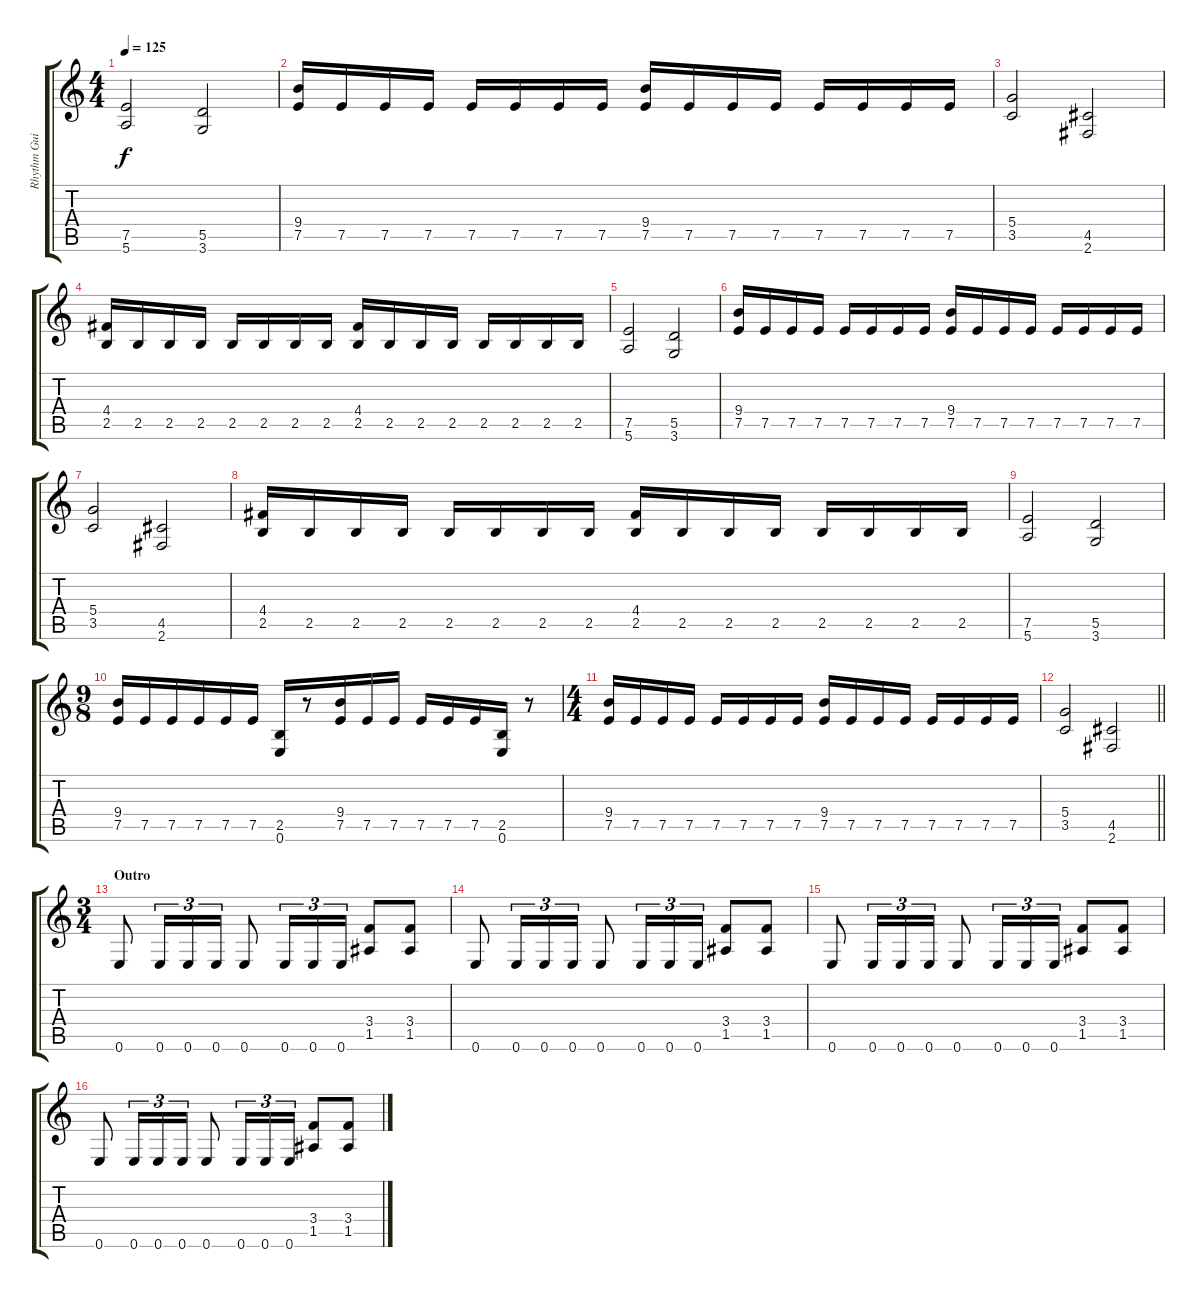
\track ("Rhythm Guitar" "Rhythm Gui") {instrument distortionguitar}
\staff {score tabs}
\tuning (E4 B3 G3 D3 A2 E2) {hide}
\ts (4 4)
\tempo 125
\clef g2
\ks c
(7.5 5.6).2{dy f} (5.5 3.6).2 |
(9.4 7.5).16 7.5.16 7.5.16 7.5.16 7.5.16 7.5.16 7.5.16 7.5.16 (9.4 7.5).16 7.5.16 7.5.16 7.5.16 7.5.16 7.5.16 7.5.16 7.5.16 |
(5.4 3.5).2 (4.5 2.6).2 |
(4.4 2.5).16 2.5.16 2.5.16 2.5.16 2.5.16 2.5.16 2.5.16 2.5.16 (4.4 2.5).16 2.5.16 2.5.16 2.5.16 2.5.16 2.5.16 2.5.16 2.5.16 |
(7.5 5.6).2 (5.5 3.6).2 |
(9.4 7.5).16 7.5.16 7.5.16 7.5.16 7.5.16 7.5.16 7.5.16 7.5.16 (9.4 7.5).16 7.5.16 7.5.16 7.5.16 7.5.16 7.5.16 7.5.16 7.5.16 |
(5.4 3.5).2 (4.5 2.6).2 |
(4.4 2.5).16 2.5.16 2.5.16 2.5.16 2.5.16 2.5.16 2.5.16 2.5.16 (4.4 2.5).16 2.5.16 2.5.16 2.5.16 2.5.16 2.5.16 2.5.16 2.5.16 |
(7.5 5.6).2 (5.5 3.6).2 |
\ts (9 8)
(9.4 7.5).16 7.5.16 7.5.16 7.5.16 7.5.16 7.5.16 (2.5 0.6).16 r.8 (9.4 7.5).16 7.5.16 7.5.16 7.5.16 7.5.16 7.5.16 (2.5 0.6).16 r.8 |
\ts (4 4)
(9.4 7.5).16 7.5.16 7.5.16 7.5.16 7.5.16 7.5.16 7.5.16 7.5.16 (9.4 7.5).16 7.5.16 7.5.16 7.5.16 7.5.16 7.5.16 7.5.16 7.5.16 |
\barLineRight lightlight
(5.4 3.5).2 (4.5 2.6).2 |
\ts (3 4)
\section ("" "Outro")
0.6.8 0.6.16{tu (3 2)} 0.6.16{tu (3 2)} 0.6.16{tu (3 2)} 0.6.8 0.6.16{tu (3 2)} 0.6.16{tu (3 2)} 0.6.16{tu (3 2)} (3.4 1.5).8 (3.4 1.5).8 |
0.6.8 0.6.16{tu (3 2)} 0.6.16{tu (3 2)} 0.6.16{tu (3 2)} 0.6.8 0.6.16{tu (3 2)} 0.6.16{tu (3 2)} 0.6.16{tu (3 2)} (3.4 1.5).8 (3.4 1.5).8 |
0.6.8 0.6.16{tu (3 2)} 0.6.16{tu (3 2)} 0.6.16{tu (3 2)} 0.6.8 0.6.16{tu (3 2)} 0.6.16{tu (3 2)} 0.6.16{tu (3 2)} (3.4 1.5).8 (3.4 1.5).8 |
0.6.8 0.6.16{tu (3 2)} 0.6.16{tu (3 2)} 0.6.16{tu (3 2)} 0.6.8 0.6.16{tu (3 2)} 0.6.16{tu (3 2)} 0.6.16{tu (3 2)} (3.4 1.5).8 (3.4 1.5).8
